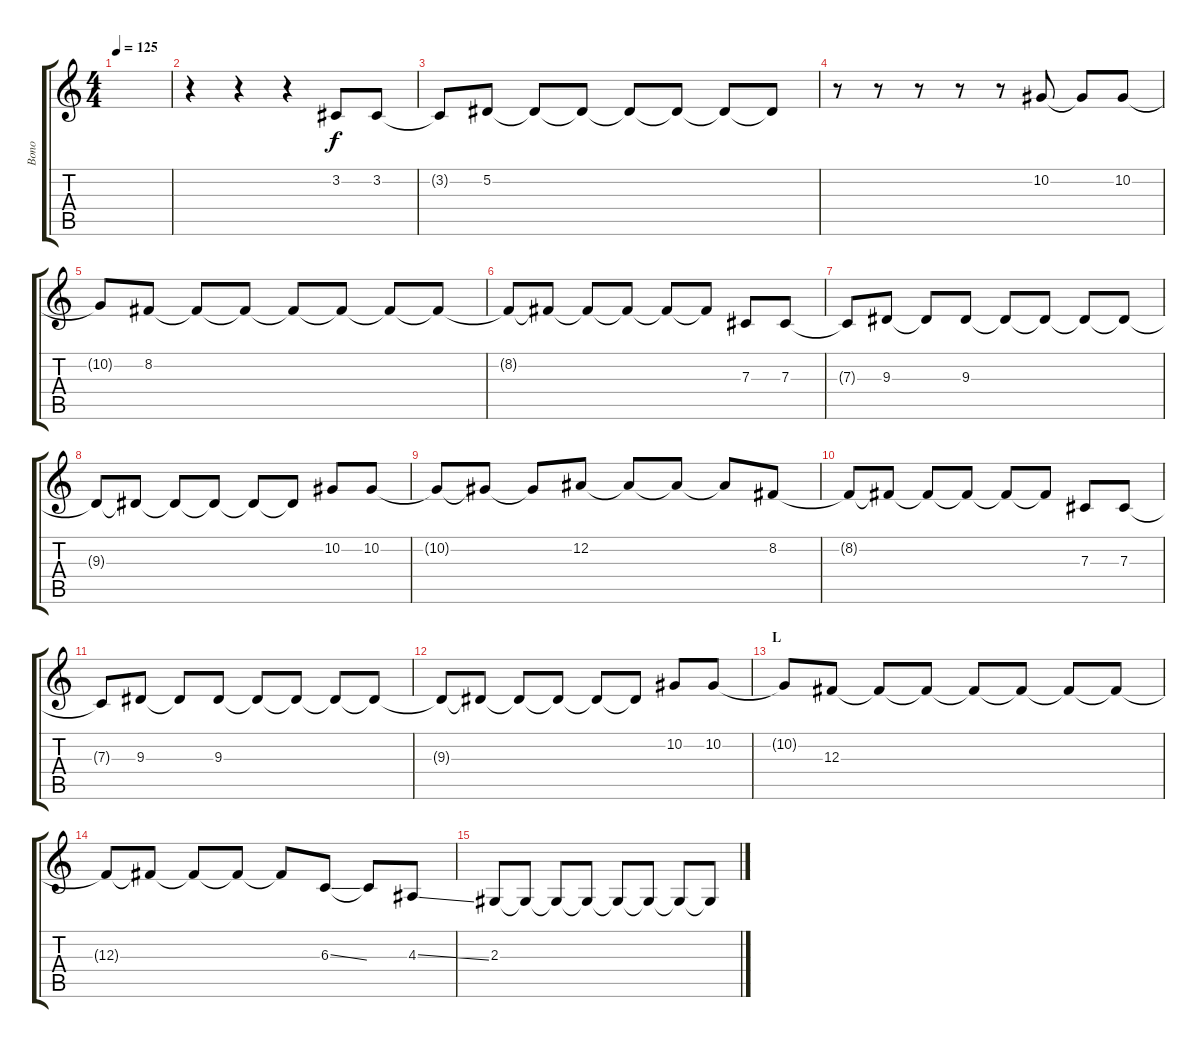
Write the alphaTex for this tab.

\track ("Bono" "Bono") {instrument electricpiano2}
\staff {score tabs}
\tuning (Eb4 Bb3 Gb3 Db3 Ab2 Eb2) {hide}
\ts (4 4)
\tempo 125
\clef g2
\ks c
|
r.4 r.4 r.4 3.2.8 3.2.8 |
3.2{t}.8 5.2.8 5.2{t}.8 5.2{t}.8 5.2{t}.8 5.2{t}.8 5.2{t}.8 5.2{t}.8 |
r.8 r.8 r.8 r.8 r.8 10.2.8 10.2{t}.8 10.2.8 |
10.2{t}.8 8.2.8 8.2{t}.8 8.2{t}.8 8.2{t}.8 8.2{t}.8 8.2{t}.8 8.2{t}.8 |
8.2{t}.8 8.2{t}.8 8.2{t}.8 8.2{t}.8 8.2{t}.8 8.2{t}.8 7.3.8 7.3.8 |
7.3{t}.8 9.3.8 9.3{t}.8 9.3.8 9.3{t}.8 9.3{t}.8 9.3{t}.8 9.3{t}.8 |
9.3{t}.8 9.3{t}.8 9.3{t}.8 9.3{t}.8 9.3{t}.8 9.3{t}.8 10.2.8 10.2.8 |
10.2{t}.8 10.2{t}.8 10.2{t}.8 12.2.8 12.2{t}.8 12.2{t}.8 12.2{t}.8 8.2.8 |
8.2{t}.8 8.2{t}.8 8.2{t}.8 8.2{t}.8 8.2{t}.8 8.2{t}.8 7.3.8 7.3.8 |
7.3{t}.8 9.3.8 9.3{t}.8 9.3.8 9.3{t}.8 9.3{t}.8 9.3{t}.8 9.3{t}.8 |
9.3{t}.8 9.3{t}.8 9.3{t}.8 9.3{t}.8 9.3{t}.8 9.3{t}.8 10.2.8 10.2.8 |
\section ("" "L")
10.2{t}.8 12.3.8 12.3{t}.8 12.3{t}.8 12.3{t}.8 12.3{t}.8 12.3{t}.8 12.3{t}.8 |
12.3{t}.8 12.3{t}.8 12.3{t}.8 12.3{t}.8 12.3{t}.8 6.3{ss}.8 6.3{t}.8 4.3{ss}.8 |
2.3.8 2.3{t}.8 2.3{t}.8 2.3{t}.8 2.3{t}.8 2.3{t}.8 2.3{t}.8 2.3{t}.8
